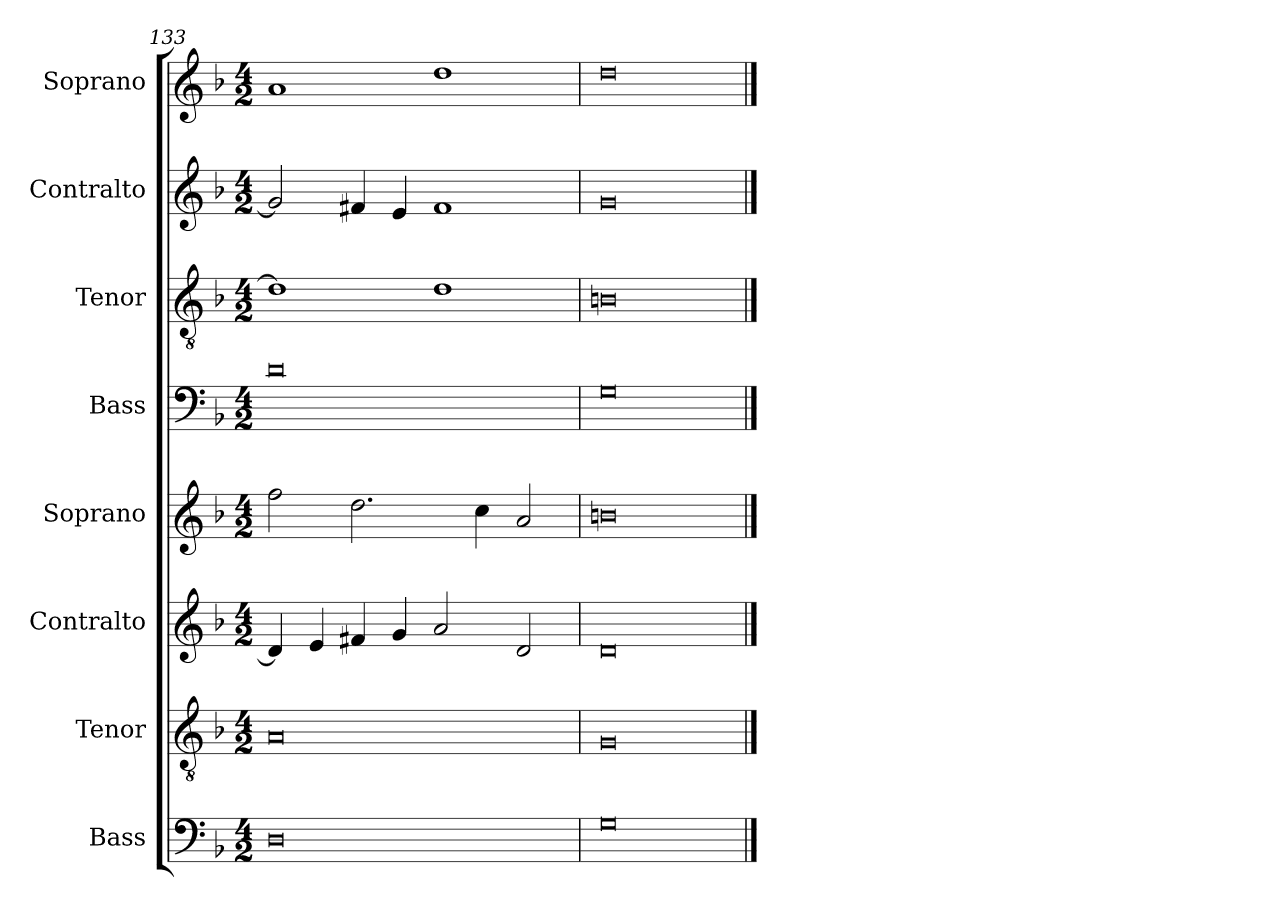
**kern	**kern	**kern	**kern	**kern	**kern	**kern	**kern
*part8	*part7	*part6	*part5	*part4	*part3	*part2	*part1
*staff8	*staff7	*staff6	*staff5	*staff4	*staff3	*staff2	*staff1
*I"Bass	*I"Tenor	*I"Contralto	*I"Soprano	*I"Bass	*I"Tenor	*I"Contralto	*I"Soprano
*I'B	*I'T	*	*I'S	*I'B	*I'T	*	*I'S
*clefF4	*clefGv2	*clefG2	*clefG2	*clefF4	*clefGv2	*clefG2	*clefG2
*k[b-]	*k[b-]	*k[b-]	*k[b-]	*k[b-]	*k[b-]	*k[b-]	*k[b-]
*G:dor	*G:dor	*G:dor	*G:dor	*G:dor	*G:dor	*G:dor	*G:dor
*M4/2	*M4/2	*M4/2	*M4/2	*M4/2	*M4/2	*M4/2	*M4/2
=133	=133	=133	=133	=133	=133	=133	=133
0D	0A	4d]	2ff	0d	1d]	2g]	1a
.	.	4e	.	.	.	.	.
.	.	4f#X	2.dd	.	.	4f#X	.
.	.	4g	.	.	.	4e	.
.	.	2a	.	.	1d	1f#	1dd
.	.	.	4cc	.	.	.	.
.	.	2d	2a	.	.	.	.
=134	=134	=134	=134	=134	=134	=134	=134
0G	0G	0d	0bn	0G	0Bn	0g	0dd
==	==	==	==	==	==	==	==
*-	*-	*-	*-	*-	*-	*-	*-
